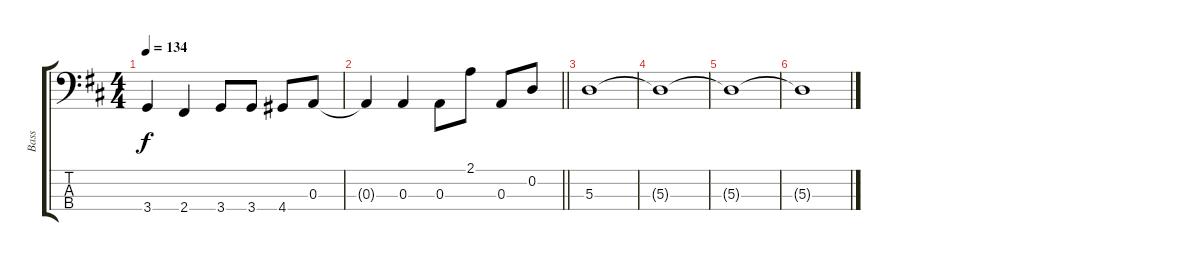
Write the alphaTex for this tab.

\track ("Bass" "Bass") {instrument slapbass2}
\staff {score tabs}
\tuning (G2 D2 A1 E1) {hide}
\ts (4 4)
\tempo 134
\clef f4
\ks d
3.4.4{dy f} 2.4.4 3.4.8 3.4.8 4.4.8 0.3.8 |
\barLineRight lightlight
0.3{t}.4 0.3.4 0.3.8 2.1.8 0.3.8 0.2.8 |
\section ("" "")
5.3.1 |
5.3{t}.1 |
5.3{t}.1 |
5.3{t}.1
